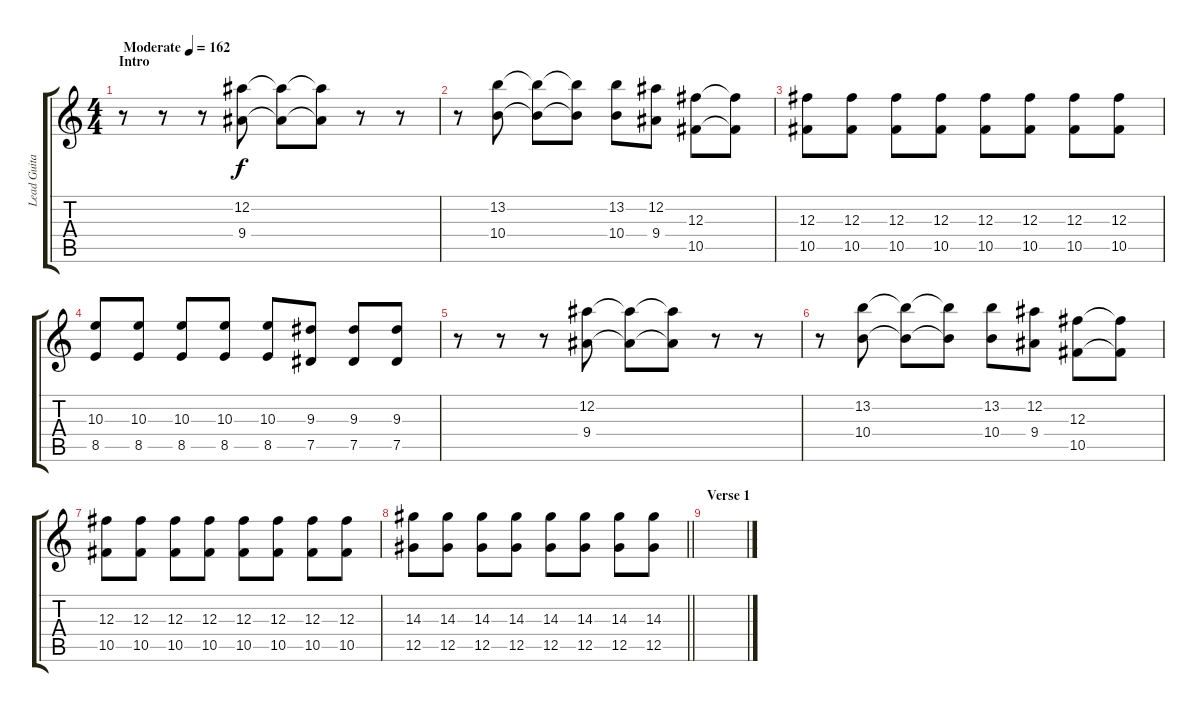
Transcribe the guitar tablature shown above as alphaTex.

\track ("Lead Guitar" "Lead Guita") {instrument distortionguitar}
\staff {score tabs}
\tuning (Eb4 Bb3 Gb3 Db3 Ab2 Db2) {hide}
\ts (4 4)
\section ("" "Intro")
\tempo (162 "Moderate")
\clef g2
\ks c
r.8{dy f instrument distortionguitar} r.8 r.8 (12.2 9.4).8 (12.2{t} 9.4{t}).8 (12.2{t} 9.4{t}).8 r.8 r.8 |
r.8 (13.2 10.4).8 (13.2{t} 10.4{t}).8 (13.2{t} 10.4{t}).8 (13.2 10.4).8 (12.2 9.4).8 (12.3 10.5).8 (12.3{t} 10.5{t}).8 |
(12.3 10.5).8 (12.3 10.5).8 (12.3 10.5).8 (12.3 10.5).8 (12.3 10.5).8 (12.3 10.5).8 (12.3 10.5).8 (12.3 10.5).8 |
(10.3 8.5).8 (10.3 8.5).8 (10.3 8.5).8 (10.3 8.5).8 (10.3 8.5).8 (9.3 7.5).8 (9.3 7.5).8 (9.3 7.5).8 |
r.8 r.8 r.8 (12.2 9.4).8 (12.2{t} 9.4{t}).8 (12.2{t} 9.4{t}).8 r.8 r.8 |
r.8 (13.2 10.4).8 (13.2{t} 10.4{t}).8 (13.2{t} 10.4{t}).8 (13.2 10.4).8 (12.2 9.4).8 (12.3 10.5).8 (12.3{t} 10.5{t}).8 |
(12.3 10.5).8 (12.3 10.5).8 (12.3 10.5).8 (12.3 10.5).8 (12.3 10.5).8 (12.3 10.5).8 (12.3 10.5).8 (12.3 10.5).8 |
\barLineRight lightlight
(14.3 12.5).8 (14.3 12.5).8 (14.3 12.5).8 (14.3 12.5).8 (14.3 12.5).8 (14.3 12.5).8 (14.3 12.5).8 (14.3 12.5).8 |
\section ("" "Verse 1")
